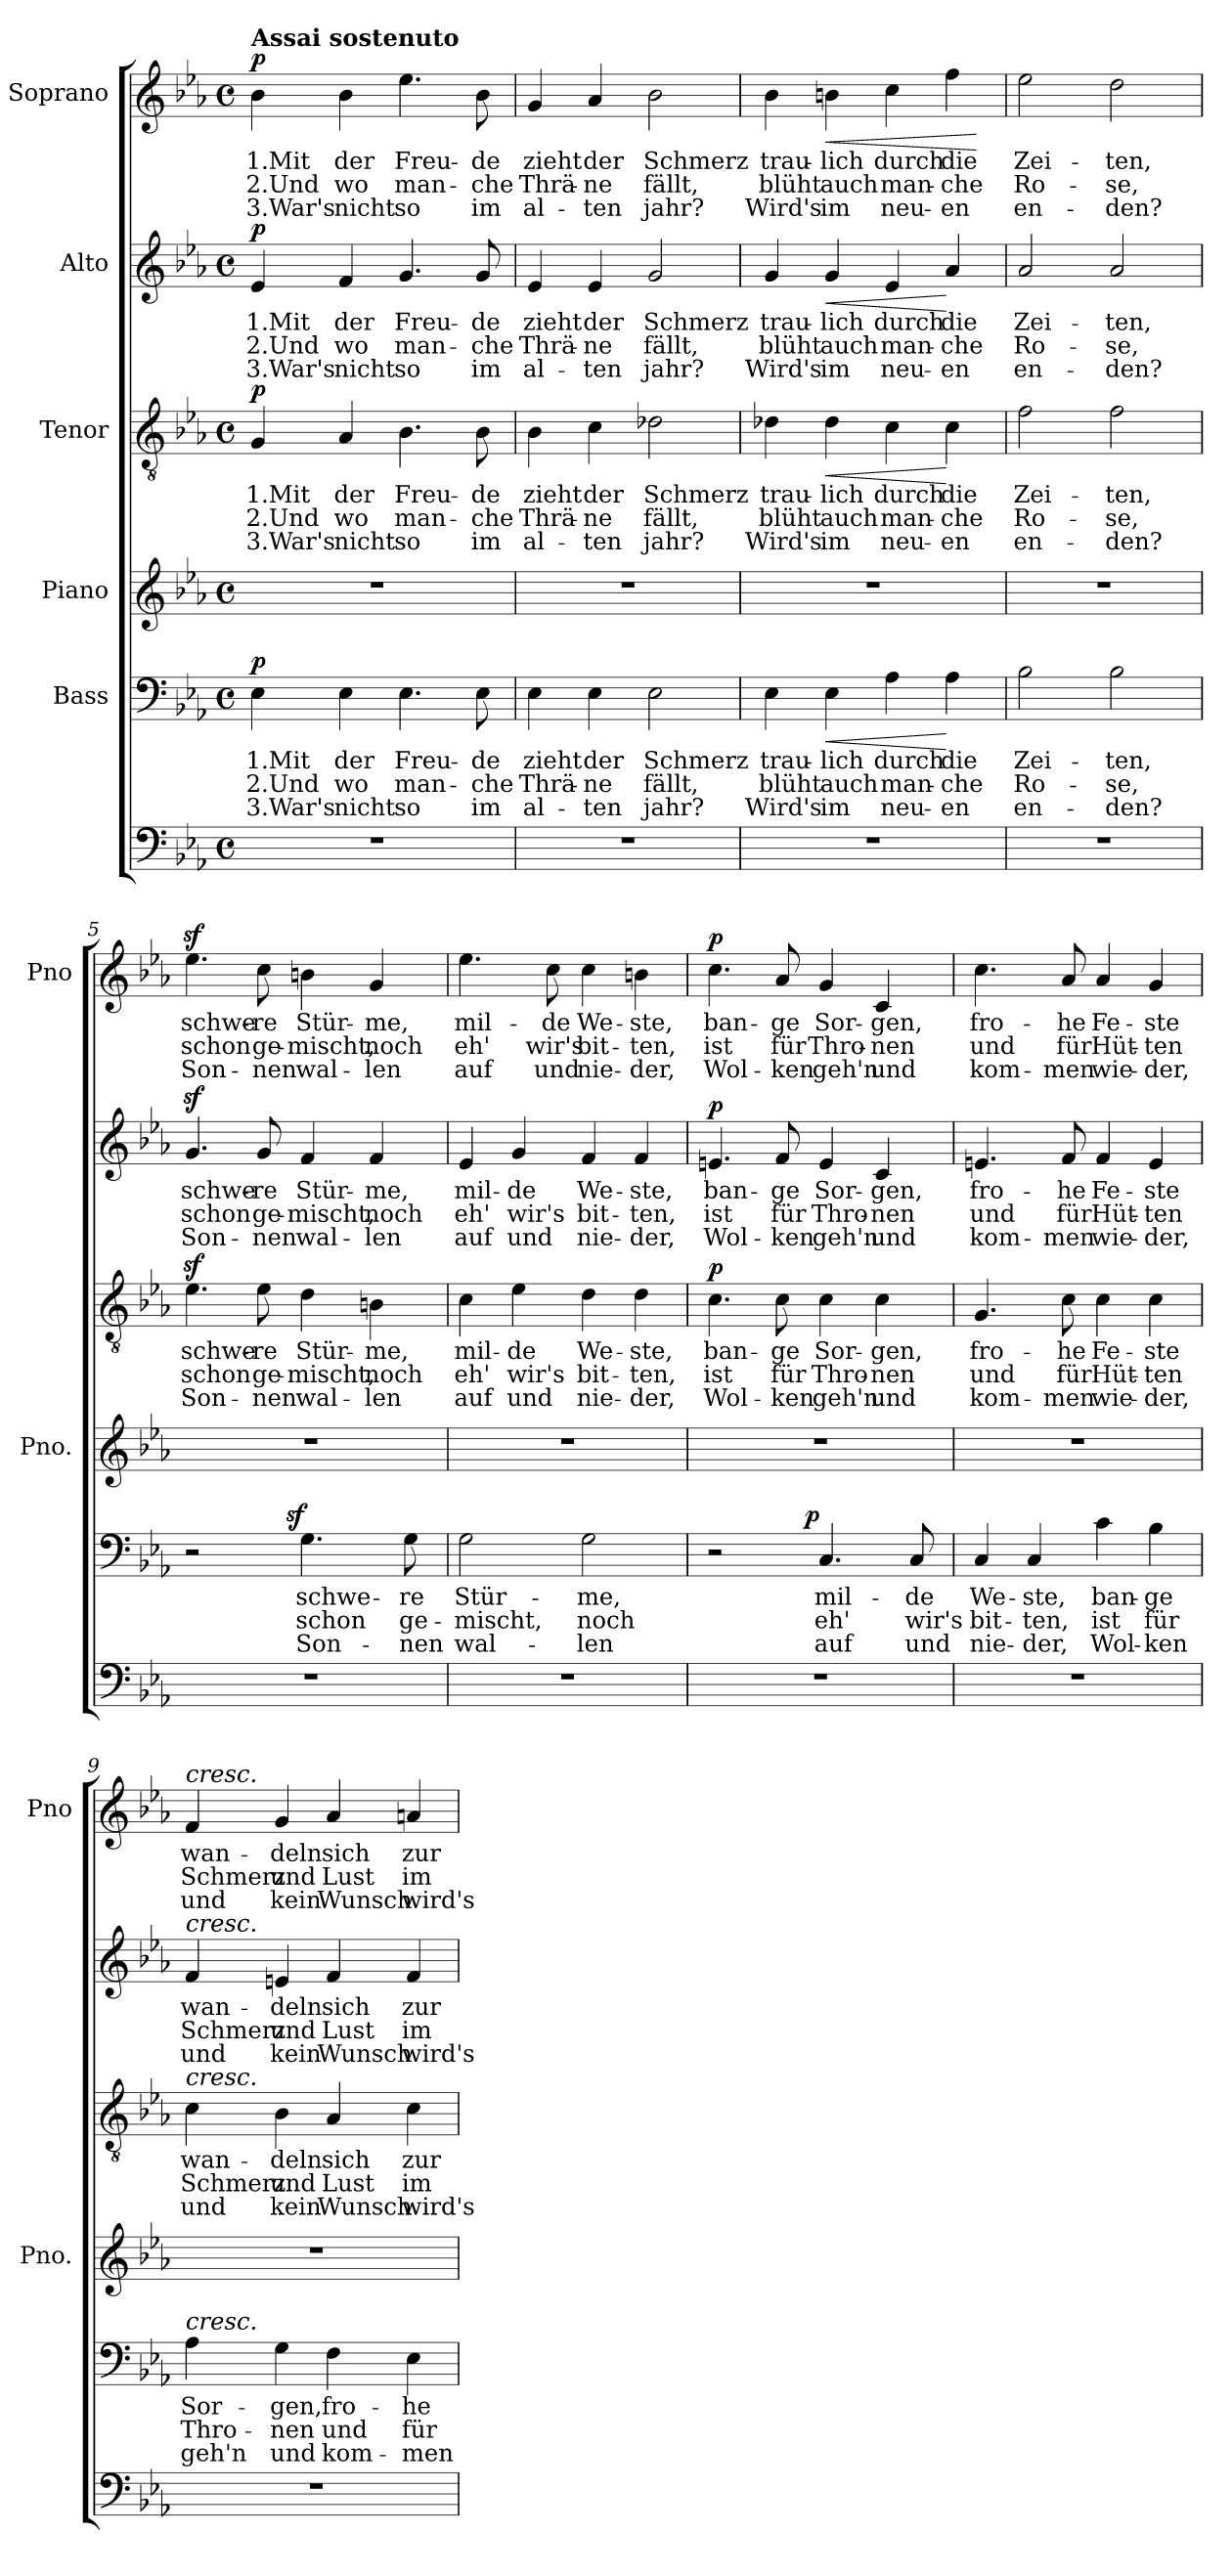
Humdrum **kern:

**kern	**kern	**text	**text	**text	**dynam	**kern	**kern	**text	**text	**text	**dynam	**kern	**text	**text	**text	**dynam	**kern	**text	**text	**text	**dynam
*part6	*part5	*part5	*part5	*part5	*part5	*part4	*part3	*part3	*part3	*part3	*part3	*part2	*part2	*part2	*part2	*part2	*part1	*part1	*part1	*part1	*part1
*staff6	*staff5	*staff5	*staff5	*staff5	*staff5	*staff4	*staff3	*staff3	*staff3	*staff3	*staff3	*staff2	*staff2	*staff2	*staff2	*staff2	*staff1	*staff1	*staff1	*staff1	*staff1
*	*I"Bass	*	*	*	*	*I"Piano	*I"Tenor	*	*	*	*	*I"Alto	*	*	*	*	*I"Soprano	*	*	*	*
*	*	*	*	*	*	*I'Pno.	*	*	*	*	*	*	*	*	*	*	*I'Pno	*	*	*	*
*clefF4	*clefF4	*	*	*	*	*clefG2	*clefGv2	*	*	*	*	*clefG2	*	*	*	*	*clefG2	*	*	*	*
*k[b-e-a-]	*k[b-e-a-]	*	*	*	*	*k[b-e-a-]	*k[b-e-a-]	*	*	*	*	*k[b-e-a-]	*	*	*	*	*k[b-e-a-]	*	*	*	*
*E-:	*E-:	*	*	*	*	*E-:	*E-:	*	*	*	*	*E-:	*	*	*	*	*E-:	*	*	*	*
*M4/4	*M4/4	*	*	*	*	*M4/4	*M4/4	*	*	*	*	*M4/4	*	*	*	*	*M4/4	*	*	*	*
*met(c)	*met(c)	*	*	*	*	*met(c)	*met(c)	*	*	*	*	*met(c)	*	*	*	*	*met(c)	*	*	*	*
=1	=1	=1	=1	=1	=1	=1	=1	=1	=1	=1	=1	=1	=1	=1	=1	=1	=1	=1	=1	=1	=1
!	!	!	!	!	!	!	!	!	!	!	!	!	!	!	!	!	!LO:TX:a:B:t=Assai sostenuto	!	!	!	!
!	!	!	!	!	!LO:DY:a	!	!	!	!	!	!LO:DY:a	!	!	!	!	!LO:DY:a	!	!	!	!	!LO:DY:a
1r	4E-\	1.Mit	2.Und	3.War's	p	1r	4G/	1.Mit	2.Und	3.War's	p	4e-/	1.Mit	2.Und	3.War's	p	4b-\	1.Mit	2.Und	3.War's	p
.	4E-\	der	wo	nicht	.	.	4A-/	der	wo	nicht	.	4f/	der	wo	nicht	.	4b-\	der	wo	nicht	.
.	4.E-\	Freu-	man-	so	.	.	4.B-\	Freu-	man-	so	.	4.g/	Freu-	man-	so	.	4.ee-\	Freu-	man-	so	.
.	8E-\	-de	-che	im	.	.	8B-\	-de	-che	im	.	8g/	-de	-che	im	.	8b-\	-de	-che	im	.
=2	=2	=2	=2	=2	=2	=2	=2	=2	=2	=2	=2	=2	=2	=2	=2	=2	=2	=2	=2	=2	=2
1r	4E-\	zieht	Thrä-	al-	.	1r	4B-\	zieht	Thrä-	al-	.	4e-/	zieht	Thrä-	al-	.	4g/	zieht	Thrä-	al-	.
.	4E-\	der	-ne	-ten	.	.	4c\	der	-ne	-ten	.	4e-/	der	-ne	-ten	.	4a-/	der	-ne	-ten	.
.	2E-\	Schmerz	fällt,	jahr?	.	.	2d-X\	Schmerz	fällt,	jahr?	.	2g/	Schmerz	fällt,	jahr?	.	2b-\	Schmerz	fällt,	jahr?	.
=3	=3	=3	=3	=3	=3	=3	=3	=3	=3	=3	=3	=3	=3	=3	=3	=3	=3	=3	=3	=3	=3
1r	4E-\	trau-	blüht	Wird's	.	1r	4d-X\	trau-	blüht	Wird's	.	4g/	trau-	blüht	Wird's	.	4b-\	trau-	blüht	Wird's	.
!	!	!	!	!	!LO:HP:b	!	!	!	!	!	!LO:HP:b	!	!	!	!	!LO:HP:b	!	!	!	!	!LO:HP:b
.	4E-\	-lich	auch	im	<	.	4d-\	-lich	auch	im	<	4g/	-lich	auch	im	<	4bn\	-lich	auch	im	<
.	4A-\	durch	man-	neu-	.	.	4c\	durch	man-	neu-	.	4e-/	durch	man-	neu-	.	4cc\	durch	man-	neu-	.
.	4A-\	die	-che	-en	[	.	4c\	die	-che	-en	[	4a-/	die	-che	-en	[	4ff\	die	-che	-en	.
.	.	.	.	.	.	.	.	.	.	.	.	.	.	.	.	.	.	.	.	.	[
=4	=4	=4	=4	=4	=4	=4	=4	=4	=4	=4	=4	=4	=4	=4	=4	=4	=4	=4	=4	=4	=4
1r	2B-\	Zei-	Ro-	en-	.	1r	2f\	Zei-	Ro-	en-	.	2a-/	Zei-	Ro-	en-	.	2ee-\	Zei-	Ro-	en-	.
.	2B-\	-ten,	-se,	-den?	.	.	2f\	-ten,	-se,	-den?	.	2a-/	-ten,	-se,	-den?	.	2dd\	-ten,	-se,	-den?	.
=5	=5	=5	=5	=5	=5	=5	=5	=5	=5	=5	=5	=5	=5	=5	=5	=5	=5	=5	=5	=5	=5
*	*^	*	*	*	*	*	*	*	*	*	*	*	*	*	*	*	*	*	*	*	*
1r	2r	4...ryy	.	.	.	.	1r	4.e-z>\	schwe-	schon	Son-	.	4.gz>/	schwe-	schon	Son-	.	4.ee-z>\	schwe-	schon	Son-	.
.	.	.	.	.	.	.	.	8e-\	-re	ge-	-nen	.	8g/	-re	ge-	-nen	.	8cc\	-re	ge-	-nen	.
!	!	!	!	!	!	!LO:DY:a	!	!	!	!	!	!	!	!	!	!	!	!	!	!	!	!
.	.	2ryy	.	.	.	sf	.	.	.	.	.	.	.	.	.	.	.	.	.	.	.	.
.	4.G\	.	schwe-	schon	Son-	.	.	4d\	Stür-	-mischt,	wal-	.	4f/	Stür-	-mischt,	wal-	.	4bn\	Stür-	-mischt,	wal-	.
.	.	.	.	.	.	.	.	4Bn\	-me,	noch	-len	.	4f/	-me,	noch	-len	.	4g/	-me,	noch	-len	.
.	8G\	.	-re	ge-	-nen	.	.	.	.	.	.	.	.	.	.	.	.	.	.	.	.	.
.	.	32ryy	.	.	.	.	.	.	.	.	.	.	.	.	.	.	.	.	.	.	.	.
*	*v	*v	*	*	*	*	*	*	*	*	*	*	*	*	*	*	*	*	*	*	*	*
!!LO:LB:g=z
=6	=6	=6	=6	=6	=6	=6	=6	=6	=6	=6	=6	=6	=6	=6	=6	=6	=6	=6	=6	=6	=6
1r	2G\	Stür-	-mischt,	wal-	.	1r	4c\	mil-	eh'	auf	.	4e-/	mil-	eh'	auf	.	4.ee-\	mil-	eh'	auf	.
.	.	.	.	.	.	.	4e-\	-de	wir's	und	.	4g/	-de	wir's	und	.	.	.	.	.	.
.	.	.	.	.	.	.	.	.	.	.	.	.	.	.	.	.	8cc\	-de	wir's	und	.
.	2G\	-me,	noch	-len	.	.	4d\	We-	bit-	nie-	.	4f/	We-	bit-	nie-	.	4cc\	We-	bit-	nie-	.
.	.	.	.	.	.	.	4d\	-ste,	-ten,	-der,	.	4f/	-ste,	-ten,	-der,	.	4bn\	-ste,	-ten,	-der,	.
=7	=7	=7	=7	=7	=7	=7	=7	=7	=7	=7	=7	=7	=7	=7	=7	=7	=7	=7	=7	=7	=7
!	!	!	!	!	!	!	!	!	!	!	!LO:DY:a	!	!	!	!	!LO:DY:a	!	!	!	!	!LO:DY:a
*	*^	*	*	*	*	*	*	*	*	*	*	*	*	*	*	*	*	*	*	*	*
1r	2r	4...ryy	.	.	.	.	1r	4.c\	ban-	ist	Wol-	p	4.en/	ban-	ist	Wol-	p	4.cc\	ban-	ist	Wol-	p
.	.	.	.	.	.	.	.	8c\	-ge	für	-ken	.	8f/	-ge	für	-ken	.	8a-/	-ge	für	-ken	.
!	!	!	!	!	!	!LO:DY:a	!	!	!	!	!	!	!	!	!	!	!	!	!	!	!	!
.	.	2ryy	.	.	.	p	.	.	.	.	.	.	.	.	.	.	.	.	.	.	.	.
.	4.C/	.	mil-	eh'	auf	.	.	4c\	Sor-	Thro-	geh'n	.	4e/	Sor-	Thro-	geh'n	.	4g/	Sor-	Thro-	geh'n	.
.	.	.	.	.	.	.	.	4c\	-gen,	-nen	und	.	4c/	-gen,	-nen	und	.	4c/	-gen,	-nen	und	.
.	8C/	.	-de	wir's	und	.	.	.	.	.	.	.	.	.	.	.	.	.	.	.	.	.
.	.	32ryy	.	.	.	.	.	.	.	.	.	.	.	.	.	.	.	.	.	.	.	.
*	*v	*v	*	*	*	*	*	*	*	*	*	*	*	*	*	*	*	*	*	*	*	*
=8	=8	=8	=8	=8	=8	=8	=8	=8	=8	=8	=8	=8	=8	=8	=8	=8	=8	=8	=8	=8	=8
1r	4C/	We-	bit-	nie-	.	1r	4.G/	fro-	und	kom-	.	4.en/	fro-	und	kom-	.	4.cc\	fro-	und	kom-	.
.	4C/	-ste,	-ten,	-der,	.	.	.	.	.	.	.	.	.	.	.	.	.	.	.	.	.
.	.	.	.	.	.	.	8c\	-he	für	-men	.	8f/	-he	für	-men	.	8a-/	-he	für	-men	.
.	4c\	ban-	ist	Wol-	.	.	4c\	Fe-	Hüt-	wie-	.	4f/	Fe-	Hüt-	wie-	.	4a-/	Fe-	Hüt-	wie-	.
.	4B-\	-ge	für	-ken	.	.	4c\	-ste	-ten	-der,	.	4e/	-ste	-ten	-der,	.	4g/	-ste	-ten	-der,	.
=9	=9	=9	=9	=9	=9	=9	=9	=9	=9	=9	=9	=9	=9	=9	=9	=9	=9	=9	=9	=9	=9
!	!	!	!	!	!	!	!	!	!	!	!	!	!	!	!	!	!LO:TX:a:i:t=cresc.	!	!	!	!
!	!	!	!	!	!	!	!	!	!	!	!	!LO:TX:a:i:t=cresc.	!	!	!	!	!	!	!	!	!
!	!	!	!	!	!	!	!LO:TX:a:i:t=cresc.	!	!	!	!	!	!	!	!	!	!	!	!	!	!
!	!LO:TX:a:i:t=cresc.	!	!	!	!	!	!	!	!	!	!	!	!	!	!	!	!	!	!	!	!
1r	4A-\	Sor-	Thro-	geh'n	.	1r	4c\	wan-	Schmerz	und	.	4f/	wan-	Schmerz	und	.	4f/	wan-	Schmerz	und	.
.	4G\	-gen,	-nen	und	.	.	4B-\	-deln	und	kein	.	4en/	-deln	und	kein	.	4g/	-deln	und	kein	.
.	4F\	fro-	und	kom-	.	.	4A-/	sich	Lust	Wunsch	.	4f/	sich	Lust	Wunsch	.	4a-/	sich	Lust	Wunsch	.
.	4E-\	-he	für	-men	.	.	4c\	zur	im	wird's	.	4f/	zur	im	wird's	.	4an/	zur	im	wird's	.
=	=	=	=	=	=	=	=	=	=	=	=	=	=	=	=	=	=	=	=	=	=
*-	*-	*-	*-	*-	*-	*-	*-	*-	*-	*-	*-	*-	*-	*-	*-	*-	*-	*-	*-	*-	*-
